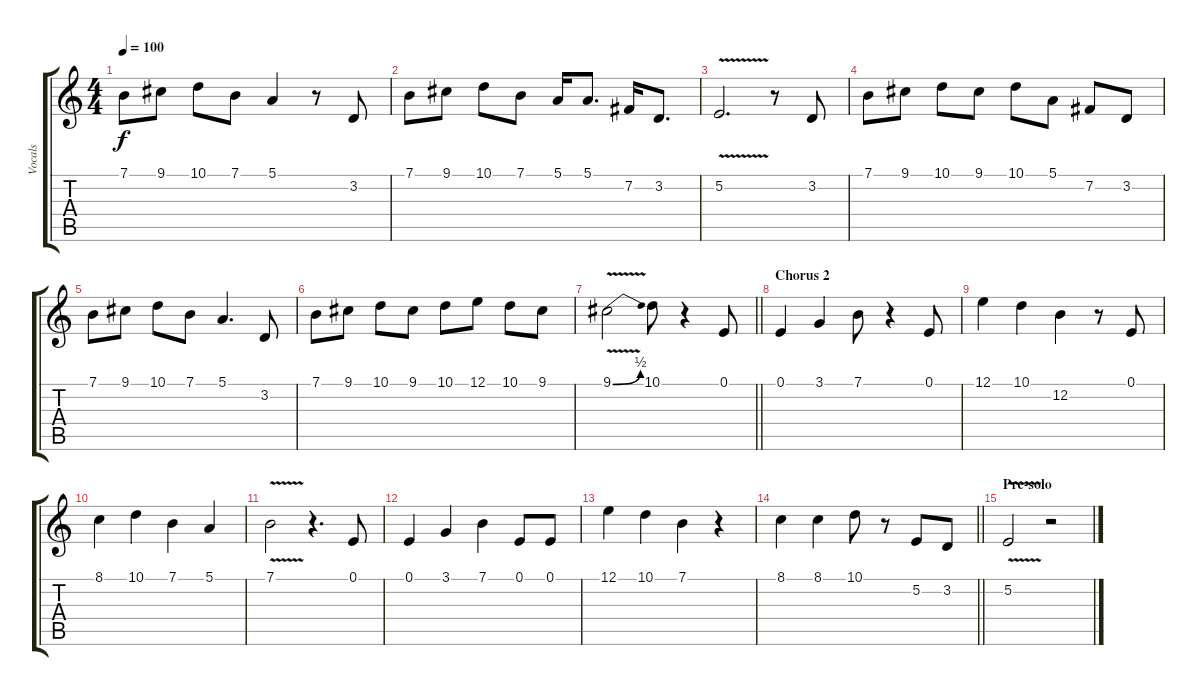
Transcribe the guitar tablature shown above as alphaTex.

\track ("Vocals" "Vocals") {instrument lead1square}
\staff {score tabs}
\tuning (E4 B3 G3 D3 A2 E2) {hide}
\ts (4 4)
\tempo 100
\clef g2
\ks c
7.1.8{dy f} 9.1.8 10.1.8 7.1.8 5.1.4 r.8 3.2.8 |
7.1.8 9.1.8 10.1.8 7.1.8 5.1.16 5.1.8{d} 7.2.16 3.2.8{d} |
5.2{v}.2{d} r.8 3.2.8 |
7.1.8 9.1.8 10.1.8 9.1.8 10.1.8 5.1.8 7.2.8 3.2.8 |
7.1.8 9.1.8 10.1.8 7.1.8 5.1.4{d} 3.2.8 |
7.1.8 9.1.8 10.1.8 9.1.8 10.1.8 12.1.8 10.1.8 9.1.8 |
\barLineRight lightlight
9.1{be (bend 0 0 60 2) v}.2 10.1.8 r.4 0.1.8 |
\section ("" "Chorus 2")
0.1.4 3.1.4 7.1.8 r.4 0.1.8 |
12.1.4 10.1.4 12.2.4 r.8 0.1.8 |
8.1.4 10.1.4 7.1.4 5.1.4 |
7.1{v}.2 r.4{d} 0.1.8 |
0.1.4 3.1.4 7.1.4 0.1.8 0.1.8 |
12.1.4 10.1.4 7.1.4 r.4 |
\barLineRight lightlight
8.1.4 8.1.4 10.1.8 r.8 5.2.8 3.2.8 |
\section ("" "Pre-solo")
5.2{v}.2 r.2
